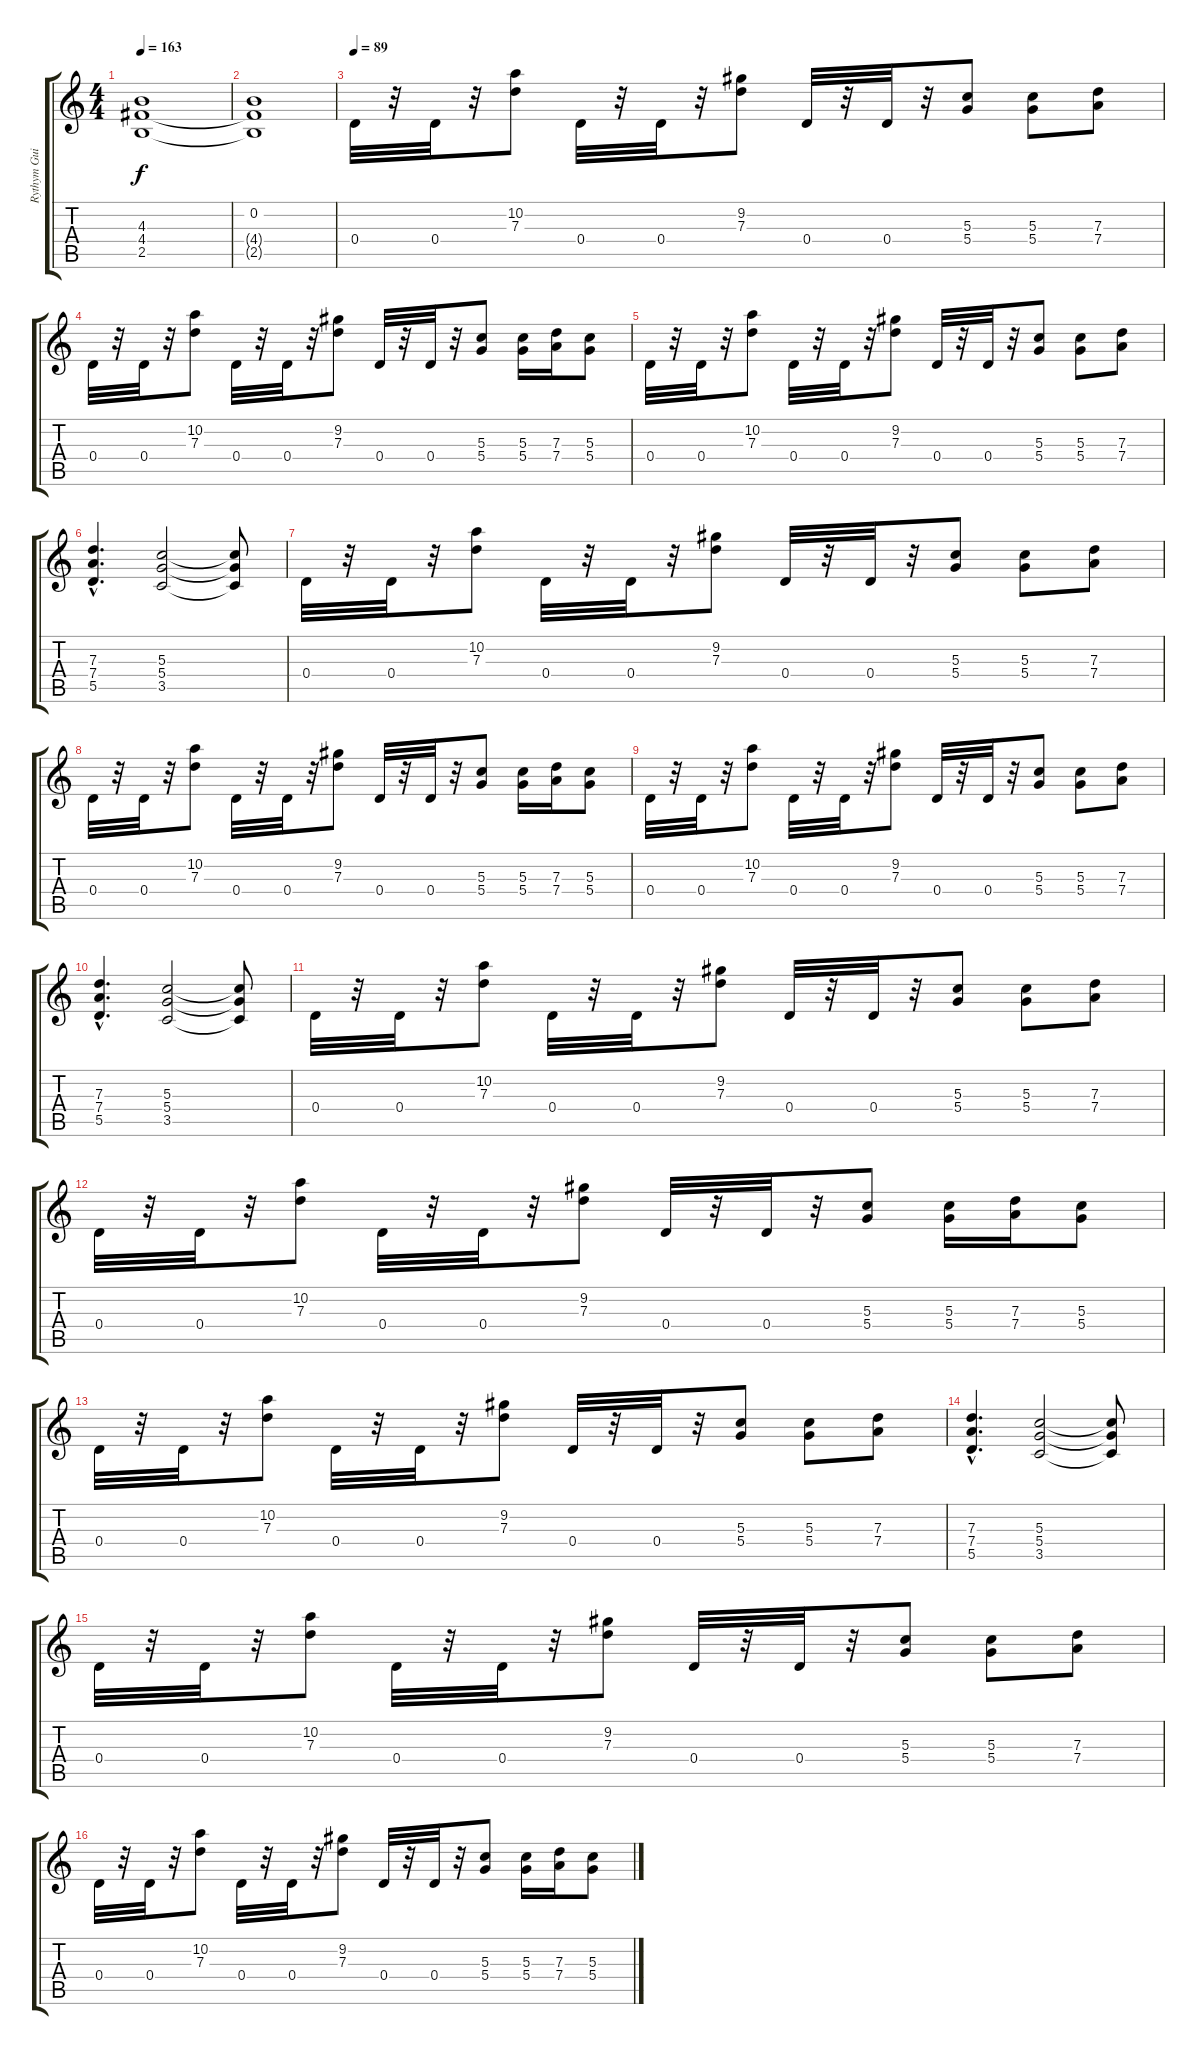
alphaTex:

\track ("Rythym Guitar" "Rythym Gui") {instrument distortionguitar}
\staff {score tabs}
\tuning (E4 B3 G3 D3 A2 E2) {hide}
\ts (4 4)
\tempo 163
\clef g2
\ks c
(4.3 4.4 2.5).1{dy f} |
(0.2 4.4{t} 2.5{t}).1 |
\tempo 89
0.4.32 r.32 0.4.32 r.32 (10.2 7.3).8 0.4.32 r.32 0.4.32 r.32 (9.2 7.3).8 0.4.32 r.32 0.4.32 r.32 (5.3 5.4).8 (5.3 5.4).8 (7.3 7.4).8 |
0.4.32 r.32 0.4.32 r.32 (10.2 7.3).8 0.4.32 r.32 0.4.32 r.32 (9.2 7.3).8 0.4.32 r.32 0.4.32 r.32 (5.3 5.4).8 (5.3 5.4).16 (7.3 7.4).16 (5.3 5.4).8 |
0.4.32 r.32 0.4.32 r.32 (10.2 7.3).8 0.4.32 r.32 0.4.32 r.32 (9.2 7.3).8 0.4.32 r.32 0.4.32 r.32 (5.3 5.4).8 (5.3 5.4).8 (7.3 7.4).8 |
(7.3{hac} 7.4{hac} 5.5{hac}).4{d} (5.3 5.4 3.5).2 (5.3{t} 5.4{t} 3.5{t}).8 |
0.4.32 r.32 0.4.32 r.32 (10.2 7.3).8 0.4.32 r.32 0.4.32 r.32 (9.2 7.3).8 0.4.32 r.32 0.4.32 r.32 (5.3 5.4).8 (5.3 5.4).8 (7.3 7.4).8 |
0.4.32 r.32 0.4.32 r.32 (10.2 7.3).8 0.4.32 r.32 0.4.32 r.32 (9.2 7.3).8 0.4.32 r.32 0.4.32 r.32 (5.3 5.4).8 (5.3 5.4).16 (7.3 7.4).16 (5.3 5.4).8 |
0.4.32 r.32 0.4.32 r.32 (10.2 7.3).8 0.4.32 r.32 0.4.32 r.32 (9.2 7.3).8 0.4.32 r.32 0.4.32 r.32 (5.3 5.4).8 (5.3 5.4).8 (7.3 7.4).8 |
(7.3{hac} 7.4{hac} 5.5{hac}).4{d} (5.3 5.4 3.5).2 (5.3{t} 5.4{t} 3.5{t}).8 |
0.4.32 r.32 0.4.32 r.32 (10.2 7.3).8 0.4.32 r.32 0.4.32 r.32 (9.2 7.3).8 0.4.32 r.32 0.4.32 r.32 (5.3 5.4).8 (5.3 5.4).8 (7.3 7.4).8 |
0.4.32 r.32 0.4.32 r.32 (10.2 7.3).8 0.4.32 r.32 0.4.32 r.32 (9.2 7.3).8 0.4.32 r.32 0.4.32 r.32 (5.3 5.4).8 (5.3 5.4).16 (7.3 7.4).16 (5.3 5.4).8 |
0.4.32 r.32 0.4.32 r.32 (10.2 7.3).8 0.4.32 r.32 0.4.32 r.32 (9.2 7.3).8 0.4.32 r.32 0.4.32 r.32 (5.3 5.4).8 (5.3 5.4).8 (7.3 7.4).8 |
(7.3{hac} 7.4{hac} 5.5{hac}).4{d} (5.3 5.4 3.5).2 (5.3{t} 5.4{t} 3.5{t}).8 |
0.4.32 r.32 0.4.32 r.32 (10.2 7.3).8 0.4.32 r.32 0.4.32 r.32 (9.2 7.3).8 0.4.32 r.32 0.4.32 r.32 (5.3 5.4).8 (5.3 5.4).8 (7.3 7.4).8 |
0.4.32 r.32 0.4.32 r.32 (10.2 7.3).8 0.4.32 r.32 0.4.32 r.32 (9.2 7.3).8 0.4.32 r.32 0.4.32 r.32 (5.3 5.4).8 (5.3 5.4).16 (7.3 7.4).16 (5.3 5.4).8
